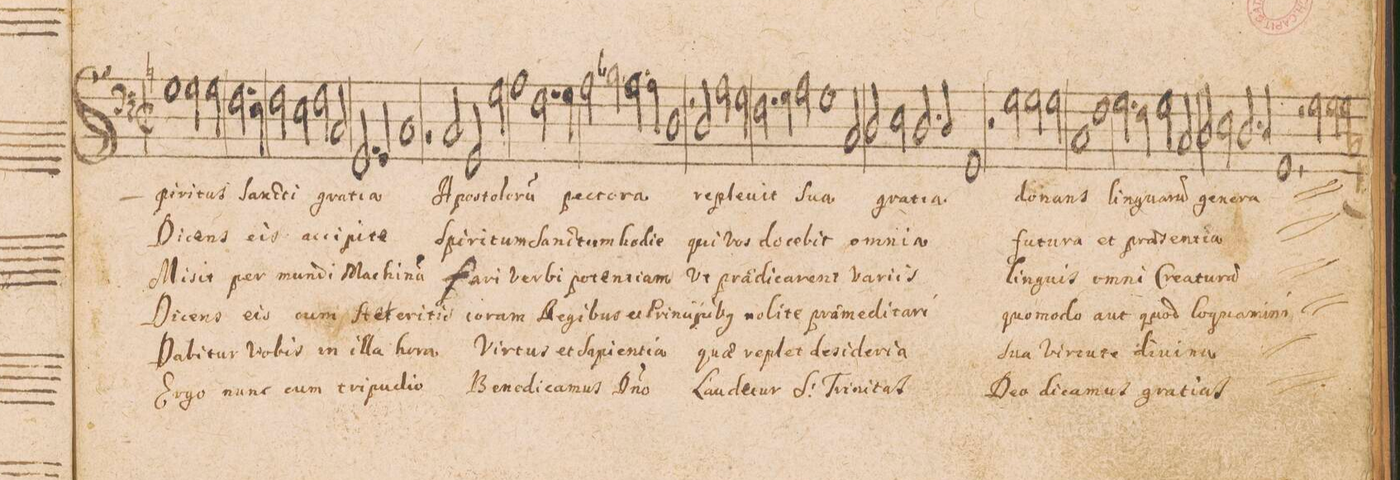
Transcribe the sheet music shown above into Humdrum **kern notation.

**kern	**text	**text	**text	**text	**text	**text
*I"[BASSVS.]	*	*	*	*	*	*
*clefF4	*	*	*	*	*	*
*k[]	*	*	*	*	*	*
*met(C|)	*	*	*	*	*	*
*M2/1	*	*	*	*	*	*
1G	Spi-	Di-	Mi-	Di-	Da-	Er-
*2\right	*	*	*	*	*	*
2G\	-ri-	-cens	-sit	-cens	-bi-	-go
2G\	-tus	e-	per	e-	-tur	nunc
=2-	=2-	=2-	=2-	=2-	=2-	=2-
2.F\	San-	-is	mun-	-is	Vo-	cum
4E\	.	.	.	.	.	.
2F\	.	.	.	.	-bis	.
2E\	-cti	ac-	-di	cum	in	tri-
=3-	=3-	=3-	=3-	=3-	=3-	=3-
2F\	gra-	-ci-	Ma-	ste-	il-	-pu-
2C/	.	.	.	.	.	.
2.GG/	.	.	-chi-	te-	-la	.
4GG/	-ti-	-pi-	-n(e-	-ri-	ho-	-di-
=4-	=4-	=4-	=4-	=4-	=4-	=4-
1C	-a	-te	-am)	-tis	-ra	-o
2rBB	.	.	.	.	.	.
2C/	A-	Spi-	fa-	co-	[ho-	Be-
=5-	=5-	=5-	=5-	=5-	=5-	=5-
2GG/	-po-	-ri-	-ri	-ram	-nor]	-ne-
2G\	-sto-	-tum	ver-	Re-	Vir-	-di-
1A	-lo-	San-	-bi	-gi-	-tus	-ca-
=6-	=6-	=6-	=6-	=6-	=6-	=6-
2.F\	-r(um)	-ctum	po-	-bus	et	-mus
4G\	.	.	.	.	.	.
2A\	pec-	ho-	-ten-	et	Sa-	D(o-
2B-X\	.	.	.	Prin-	-pi-	.
=7-	=7-	=7-	=7-	=7-	=7-	=7-
2.A\	.	.	.	-ci-	-en-	.
4A\	-to-	-di-	-ti-	-pi-	-ti-	-mi)-
1D	-ra	-e	-am	-b(us)	-a	-no
=8-	=8-	=8-	=8-	=8-	=8-	=8-
2rF	.	.	.	.	.	.
2D/	re-	qui	Ut	no-	quae	Lau-
2A\	-ple-	vos	prae-	-li-	re-	-de-
2G\	-vit	do-	-di-	-te	-plet	-tur
=9-	=9-	=9-	=9-	=9-	=9-	=9-
2.F\	Su-	-ce-	-ca-	prae-	de-	S[an-
4G\	.	.	.	.	.	.
2A\	.	.	.	.	.	.
1G\	-a	-bit	-rent	-me-	-si-	cta]
=10-	=10-	=10-	=10-	=10-	=10-	=10-
2C/	gra-	o-	Va-	-di-	-de-	Tri-
2D/	.	.	.	.	.	.
2E\	.	.	.	.	.	.
=11-	=11-	=11-	=11-	=11-	=11-	=11-
2.D/	.	.	.	.	.	.
4D/	-ti-	-mni-	-ri-	-ta-	-ri-	-ni-
1GG	-a.	-a	-is	-ri	-a	-tas
=12-	=12-	=12-	=12-	=12-	=12-	=12-
2r	.	.	.	.	.	.
2G\	do-	fu-	lin-	quo-	Su-	De-
2G\	-nans	-tu-	-guis	-mo-	-a	-o
2G\	lin-	-ra	o-	-do	Vir-	di-
=13-	=13-	=13-	=13-	=13-	=13-	=13-
1C	-gua-	et	-mni	aut	-tu-	-ca-
1F	.	.	.	quod	.	.
=14-	=14-	=14-	=14-	=14-	=14-	=14-
2.G\	.	.	.	.	.	.
4F\	.	.	.	.	.	.
2G\	.	.	.	.	.	.
2C/	.	.	.	.	.	.
=15-	=15-	=15-	=15-	=15-	=15-	=15-
2D/	.	.	.	.	.	.
2E\	-ru(m)	prae-	Cre-	lo-	-te	-mus
2.D/	ge-	-sen-	-a-	-qua-	di-	gra-
4D/	-ne-	-ti-	-tu-	-mi-	-vi-	-ti-
=16-	=16-	=16-	=16-	=16-	=16-	=16-
1GG,<	-ra	-a	-rae	-ni	-na	-as
2rF	.	.	.	.	.	.
*	*ij	*ij	*ij	*ij	*ij	*ij
2G\	.	.	.	.	.	.
=17-	=17-	=17-	=17-	=17-	=17-	=17-
2G\	.	.	.	.	.	.
2G\	.	.	.	.	.	.
1C	.	.	.	.	.	.
=18-	=18-	=18-	=18-	=18-	=18-	=18-
0GG;	.	.	.	.	.	.
*	*Xij	*Xij	*Xij	*Xij	*Xij	*Xij
=-	=-	=-	=-	=-	=-	=-
*-	*-	*-	*-	*-	*-	*-
